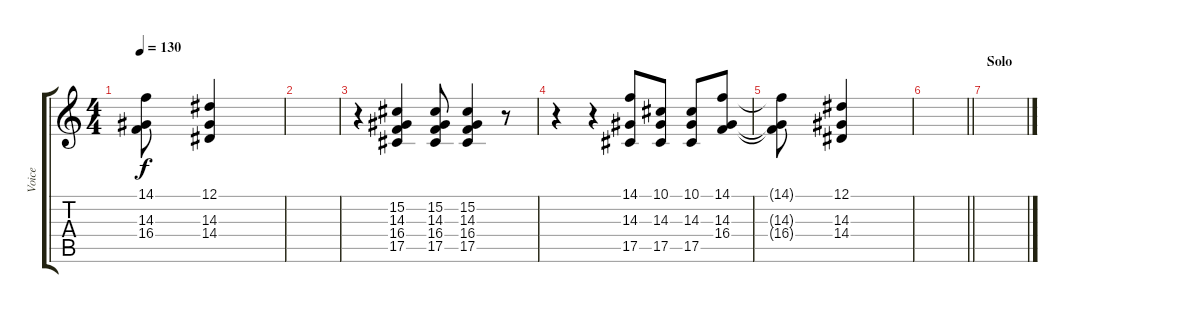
\track ("Voice" "Voice") {instrument altosax}
\staff {score tabs}
\tuning (Eb4 Bb3 Gb3 Db3 Ab2 Eb2) {hide}
\ts (4 4)
\tempo 130
\clef g2
\ks c
(14.1{t} 14.3{t} 16.4{t}).8{dy f} (12.1 14.3 14.4).4 |
|
r.4 (15.2 14.3 16.4 17.5).4 (15.2 14.3 16.4 17.5).8 (15.2 14.3 16.4 17.5).4 r.8 |
r.4 r.4 (14.1 14.3 17.5).8 (10.1 14.3 17.5).8 (10.1 14.3 17.5).8 (14.1 14.3 16.4).8 |
(14.1{t} 14.3{t} 16.4{t}).8 (12.1 14.3 14.4).4 |
\barLineRight lightlight
|
\section ("" "Solo")
